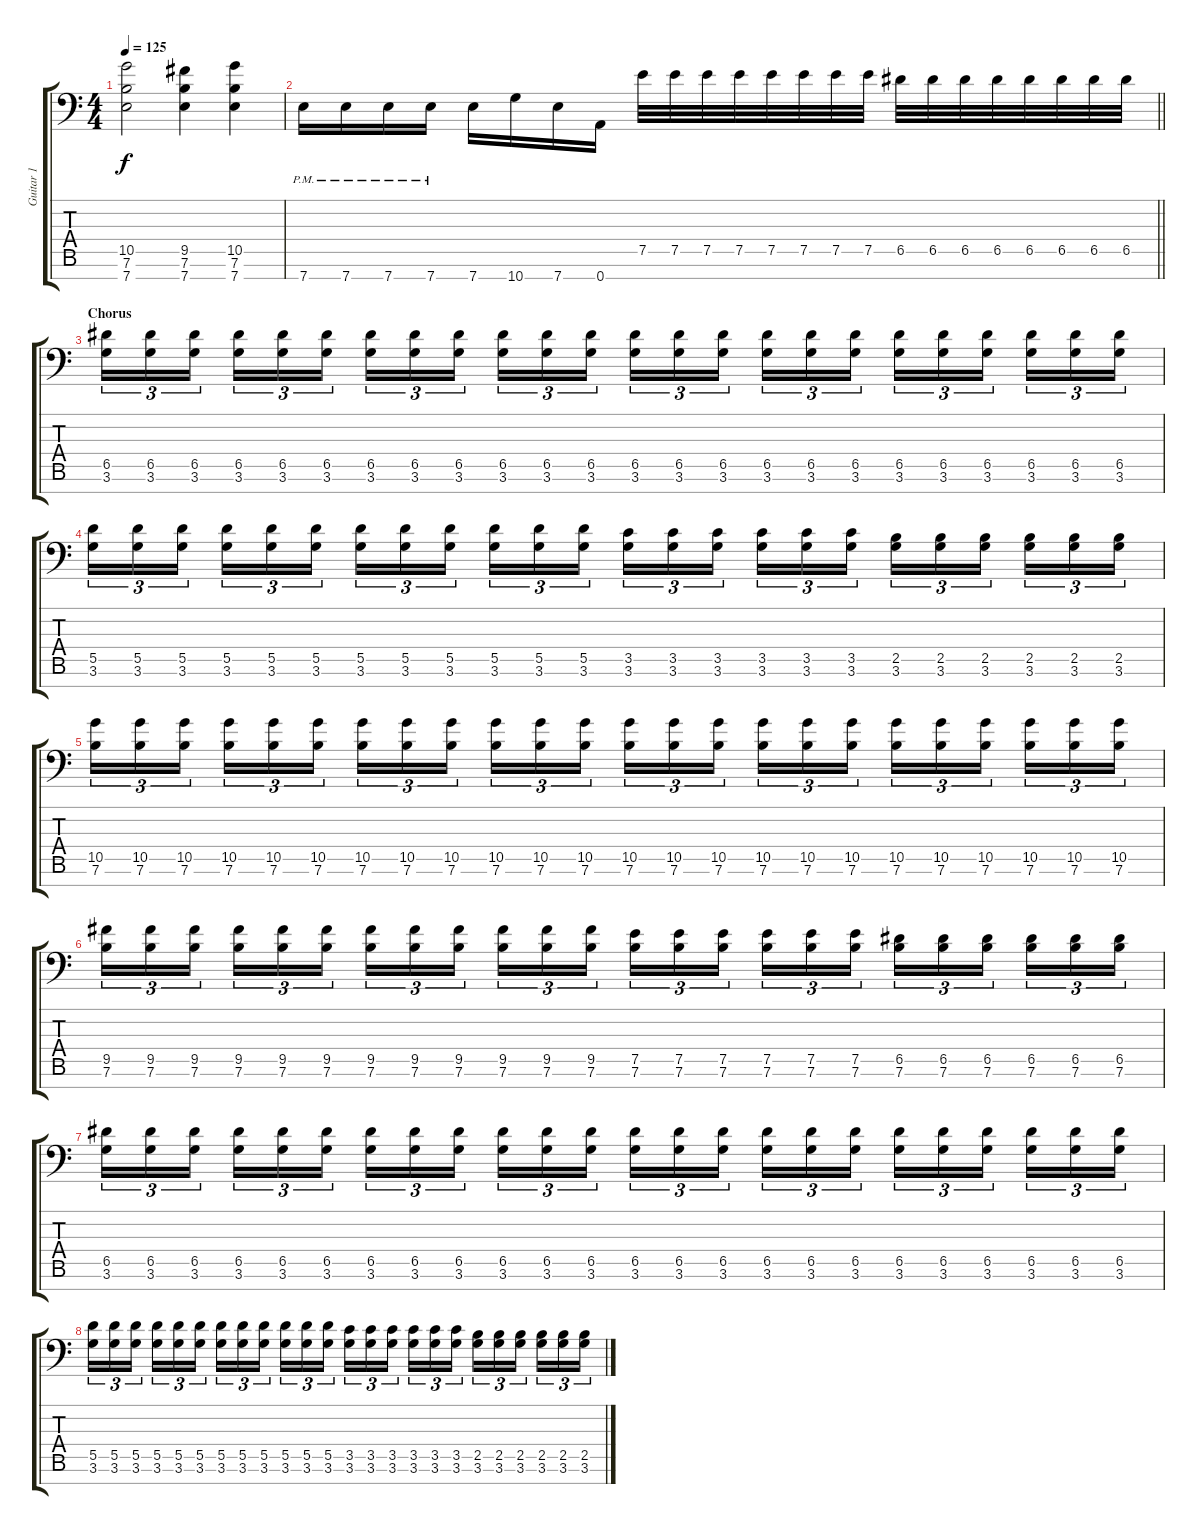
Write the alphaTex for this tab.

\track ("Guitar 1" "Guitar 1") {instrument distortionguitar}
\staff {score tabs}
\tuning (E4 B3 G3 D3 A2 E2 A1) {hide}
\ts (4 4)
\tempo 125
\clef f4
\ks c
(10.5 7.6 7.7).2{dy f} (9.5 7.6 7.7).4 (10.5 7.6 7.7).4 |
\barLineRight lightlight
7.7{pm}.16 7.7{pm}.16 7.7{pm}.16 7.7{pm}.16 7.7.16 10.7.16 7.7.16 0.7.16 7.5.32 7.5.32 7.5.32 7.5.32 7.5.32 7.5.32 7.5.32 7.5.32 6.5.32 6.5.32 6.5.32 6.5.32 6.5.32 6.5.32 6.5.32 6.5.32 |
\section ("" "Chorus")
(6.5 3.6).16{tu (3 2)} (6.5 3.6).16{tu (3 2)} (6.5 3.6).16{tu (3 2) beam splitsecondary} (6.5 3.6).16{tu (3 2)} (6.5 3.6).16{tu (3 2)} (6.5 3.6).16{tu (3 2)} (6.5 3.6).16{tu (3 2)} (6.5 3.6).16{tu (3 2)} (6.5 3.6).16{tu (3 2) beam splitsecondary} (6.5 3.6).16{tu (3 2)} (6.5 3.6).16{tu (3 2)} (6.5 3.6).16{tu (3 2)} (6.5 3.6).16{tu (3 2)} (6.5 3.6).16{tu (3 2)} (6.5 3.6).16{tu (3 2) beam splitsecondary} (6.5 3.6).16{tu (3 2)} (6.5 3.6).16{tu (3 2)} (6.5 3.6).16{tu (3 2)} (6.5 3.6).16{tu (3 2)} (6.5 3.6).16{tu (3 2)} (6.5 3.6).16{tu (3 2) beam splitsecondary} (6.5 3.6).16{tu (3 2)} (6.5 3.6).16{tu (3 2)} (6.5 3.6).16{tu (3 2)} |
(5.5 3.6).16{tu (3 2)} (5.5 3.6).16{tu (3 2)} (5.5 3.6).16{tu (3 2) beam splitsecondary} (5.5 3.6).16{tu (3 2)} (5.5 3.6).16{tu (3 2)} (5.5 3.6).16{tu (3 2)} (5.5 3.6).16{tu (3 2)} (5.5 3.6).16{tu (3 2)} (5.5 3.6).16{tu (3 2) beam splitsecondary} (5.5 3.6).16{tu (3 2)} (5.5 3.6).16{tu (3 2)} (5.5 3.6).16{tu (3 2)} (3.5 3.6).16{tu (3 2)} (3.5 3.6).16{tu (3 2)} (3.5 3.6).16{tu (3 2) beam splitsecondary} (3.5 3.6).16{tu (3 2)} (3.5 3.6).16{tu (3 2)} (3.5 3.6).16{tu (3 2)} (2.5 3.6).16{tu (3 2)} (2.5 3.6).16{tu (3 2)} (2.5 3.6).16{tu (3 2) beam splitsecondary} (2.5 3.6).16{tu (3 2)} (2.5 3.6).16{tu (3 2)} (2.5 3.6).16{tu (3 2)} |
(10.5 7.6).16{tu (3 2)} (10.5 7.6).16{tu (3 2)} (10.5 7.6).16{tu (3 2) beam splitsecondary} (10.5 7.6).16{tu (3 2)} (10.5 7.6).16{tu (3 2)} (10.5 7.6).16{tu (3 2)} (10.5 7.6).16{tu (3 2)} (10.5 7.6).16{tu (3 2)} (10.5 7.6).16{tu (3 2) beam splitsecondary} (10.5 7.6).16{tu (3 2)} (10.5 7.6).16{tu (3 2)} (10.5 7.6).16{tu (3 2)} (10.5 7.6).16{tu (3 2)} (10.5 7.6).16{tu (3 2)} (10.5 7.6).16{tu (3 2) beam splitsecondary} (10.5 7.6).16{tu (3 2)} (10.5 7.6).16{tu (3 2)} (10.5 7.6).16{tu (3 2)} (10.5 7.6).16{tu (3 2)} (10.5 7.6).16{tu (3 2)} (10.5 7.6).16{tu (3 2) beam splitsecondary} (10.5 7.6).16{tu (3 2)} (10.5 7.6).16{tu (3 2)} (10.5 7.6).16{tu (3 2)} |
(9.5 7.6).16{tu (3 2)} (9.5 7.6).16{tu (3 2)} (9.5 7.6).16{tu (3 2) beam splitsecondary} (9.5 7.6).16{tu (3 2)} (9.5 7.6).16{tu (3 2)} (9.5 7.6).16{tu (3 2)} (9.5 7.6).16{tu (3 2)} (9.5 7.6).16{tu (3 2)} (9.5 7.6).16{tu (3 2) beam splitsecondary} (9.5 7.6).16{tu (3 2)} (9.5 7.6).16{tu (3 2)} (9.5 7.6).16{tu (3 2)} (7.5 7.6).16{tu (3 2)} (7.5 7.6).16{tu (3 2)} (7.5 7.6).16{tu (3 2) beam splitsecondary} (7.5 7.6).16{tu (3 2)} (7.5 7.6).16{tu (3 2)} (7.5 7.6).16{tu (3 2)} (6.5 7.6).16{tu (3 2)} (6.5 7.6).16{tu (3 2)} (6.5 7.6).16{tu (3 2) beam splitsecondary} (6.5 7.6).16{tu (3 2)} (6.5 7.6).16{tu (3 2)} (6.5 7.6).16{tu (3 2)} |
(6.5 3.6).16{tu (3 2)} (6.5 3.6).16{tu (3 2)} (6.5 3.6).16{tu (3 2) beam splitsecondary} (6.5 3.6).16{tu (3 2)} (6.5 3.6).16{tu (3 2)} (6.5 3.6).16{tu (3 2)} (6.5 3.6).16{tu (3 2)} (6.5 3.6).16{tu (3 2)} (6.5 3.6).16{tu (3 2) beam splitsecondary} (6.5 3.6).16{tu (3 2)} (6.5 3.6).16{tu (3 2)} (6.5 3.6).16{tu (3 2)} (6.5 3.6).16{tu (3 2)} (6.5 3.6).16{tu (3 2)} (6.5 3.6).16{tu (3 2) beam splitsecondary} (6.5 3.6).16{tu (3 2)} (6.5 3.6).16{tu (3 2)} (6.5 3.6).16{tu (3 2)} (6.5 3.6).16{tu (3 2)} (6.5 3.6).16{tu (3 2)} (6.5 3.6).16{tu (3 2) beam splitsecondary} (6.5 3.6).16{tu (3 2)} (6.5 3.6).16{tu (3 2)} (6.5 3.6).16{tu (3 2)} |
(5.5 3.6).16{tu (3 2)} (5.5 3.6).16{tu (3 2)} (5.5 3.6).16{tu (3 2) beam splitsecondary} (5.5 3.6).16{tu (3 2)} (5.5 3.6).16{tu (3 2)} (5.5 3.6).16{tu (3 2)} (5.5 3.6).16{tu (3 2)} (5.5 3.6).16{tu (3 2)} (5.5 3.6).16{tu (3 2) beam splitsecondary} (5.5 3.6).16{tu (3 2)} (5.5 3.6).16{tu (3 2)} (5.5 3.6).16{tu (3 2)} (3.5 3.6).16{tu (3 2)} (3.5 3.6).16{tu (3 2)} (3.5 3.6).16{tu (3 2) beam splitsecondary} (3.5 3.6).16{tu (3 2)} (3.5 3.6).16{tu (3 2)} (3.5 3.6).16{tu (3 2)} (2.5 3.6).16{tu (3 2)} (2.5 3.6).16{tu (3 2)} (2.5 3.6).16{tu (3 2) beam splitsecondary} (2.5 3.6).16{tu (3 2)} (2.5 3.6).16{tu (3 2)} (2.5 3.6).16{tu (3 2)}
